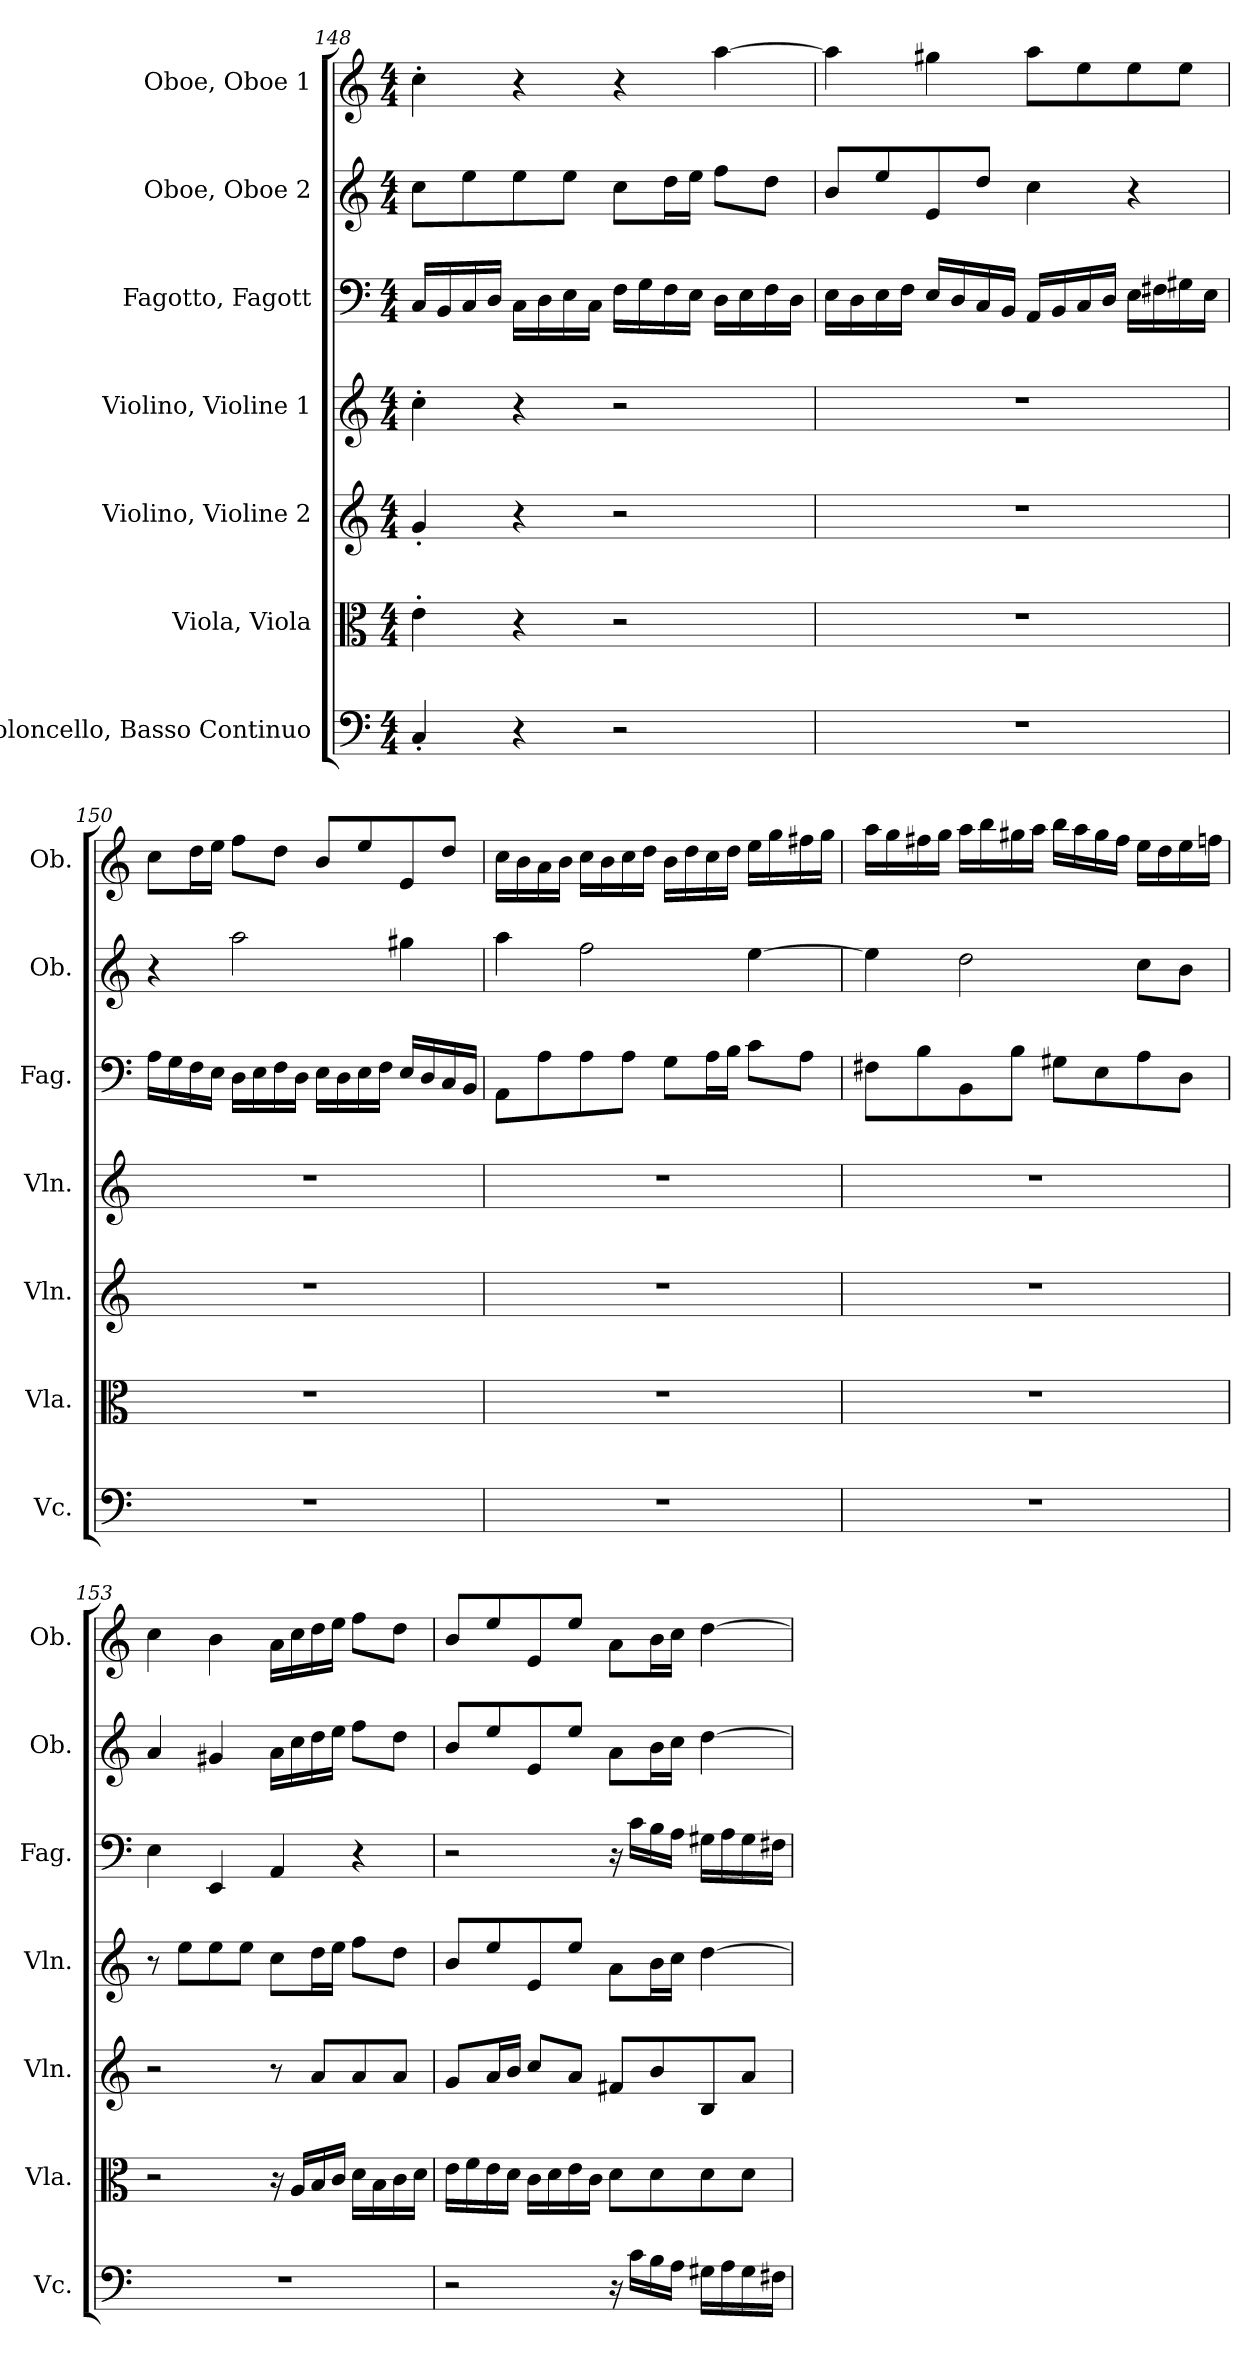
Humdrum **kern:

**kern	**kern	**kern	**kern	**kern	**kern	**kern
*part7	*part6	*part5	*part4	*part3	*part2	*part1
*staff7	*staff6	*staff5	*staff4	*staff3	*staff2	*staff1
*I"Violoncello, Basso Continuo	*I"Viola, Viola	*I"Violino, Violine 2	*I"Violino, Violine 1	*I"Fagotto, Fagott	*I"Oboe, Oboe 2	*I"Oboe, Oboe 1
*I'Vc.	*I'Vla.	*I'Vln.	*I'Vln.	*I'Fag.	*I'Ob.	*I'Ob.
*clefF4	*clefC3	*clefG2	*clefG2	*clefF4	*clefG2	*clefG2
*k[]	*k[]	*k[]	*k[]	*k[]	*k[]	*k[]
*M4/4	*M4/4	*M4/4	*M4/4	*M4/4	*M4/4	*M4/4
=148	=148	=148	=148	=148	=148	=148
4C'/	4e'\	4g'/	4cc'\	16C/LL	8cc\L	4cc'\
.	.	.	.	16BB/	.	.
.	.	.	.	16C/	8ee\	.
.	.	.	.	16D/JJ	.	.
4r	4r	4r	4r	16C\LL	8ee\	4r
.	.	.	.	16D\	.	.
.	.	.	.	16E\	8ee\J	.
.	.	.	.	16C\JJ	.	.
2r	2r	2r	2r	16F\LL	8cc\L	4r
.	.	.	.	16G\	.	.
.	.	.	.	16F\	16dd\L	.
.	.	.	.	16E\JJ	16ee\JJ	.
.	.	.	.	16D\LL	8ff\L	[4aa\
.	.	.	.	16E\	.	.
.	.	.	.	16F\	8dd\J	.
.	.	.	.	16D\JJ	.	.
!!LO:PB:g=z
=149	=149	=149	=149	=149	=149	=149
1r	1r	1r	1r	16E\LL	8b/L	4aa\]
.	.	.	.	16D\	.	.
.	.	.	.	16E\	8ee/	.
.	.	.	.	16F\JJ	.	.
.	.	.	.	16E/LL	8e/	4gg#X\
.	.	.	.	16D/	.	.
.	.	.	.	16C/	8dd/J	.
.	.	.	.	16BB/JJ	.	.
.	.	.	.	16AA/LL	4cc\	8aa\L
.	.	.	.	16BB/	.	.
.	.	.	.	16C/	.	8ee\
.	.	.	.	16D/JJ	.	.
.	.	.	.	16E\LL	4r	8ee\
.	.	.	.	16F#X\	.	.
.	.	.	.	16G#X\	.	8ee\J
.	.	.	.	16E\JJ	.	.
=150	=150	=150	=150	=150	=150	=150
1r	1r	1r	1r	16A\LL	4r	8cc\L
.	.	.	.	16G\	.	.
.	.	.	.	16F\	.	16dd\L
.	.	.	.	16E\JJ	.	16ee\JJ
.	.	.	.	16D\LL	2aa\	8ff\L
.	.	.	.	16E\	.	.
.	.	.	.	16F\	.	8dd\J
.	.	.	.	16D\JJ	.	.
.	.	.	.	16E\LL	.	8b/L
.	.	.	.	16D\	.	.
.	.	.	.	16E\	.	8ee/
.	.	.	.	16F\JJ	.	.
.	.	.	.	16E/LL	4gg#X\	8e/
.	.	.	.	16D/	.	.
.	.	.	.	16C/	.	8dd/J
.	.	.	.	16BB/JJ	.	.
!!LO:PB:g=z
=151	=151	=151	=151	=151	=151	=151
1r	1r	1r	1r	8AA\L	4aa\	16cc\LL
.	.	.	.	.	.	16b\
.	.	.	.	8A\	.	16a\
.	.	.	.	.	.	16b\JJ
.	.	.	.	8A\	2ff\	16cc\LL
.	.	.	.	.	.	16b\
.	.	.	.	8A\J	.	16cc\
.	.	.	.	.	.	16dd\JJ
.	.	.	.	8G\L	.	16b\LL
.	.	.	.	.	.	16dd\
.	.	.	.	16A\L	.	16cc\
.	.	.	.	16B\JJ	.	16dd\JJ
.	.	.	.	8c\L	[4ee\	16ee\LL
.	.	.	.	.	.	16gg\
.	.	.	.	8A\J	.	16ff#X\
.	.	.	.	.	.	16gg\JJ
=152	=152	=152	=152	=152	=152	=152
1r	1r	1r	1r	8F#X\L	4ee\]	16aa\LL
.	.	.	.	.	.	16gg\
.	.	.	.	8B\	.	16ff#X\
.	.	.	.	.	.	16gg\JJ
.	.	.	.	8BB\	2dd\	16aa\LL
.	.	.	.	.	.	16bb\
.	.	.	.	8B\J	.	16gg#X\
.	.	.	.	.	.	16aa\JJ
.	.	.	.	8G#X\L	.	16bb\LL
.	.	.	.	.	.	16aa\
.	.	.	.	8E\	.	16gg#\
.	.	.	.	.	.	16ff#\JJ
.	.	.	.	8A\	8cc\L	16ee\LL
.	.	.	.	.	.	16dd\
.	.	.	.	8D\J	8b\J	16ee\
.	.	.	.	.	.	16ffn\JJ
!!LO:PB:g=z
=153	=153	=153	=153	=153	=153	=153
1r	2r	2r	8r	4E\	4a/	4cc\
.	.	.	8ee\L	.	.	.
.	.	.	8ee\	4EE/	4g#X/	4b\
.	.	.	8ee\J	.	.	.
.	16r	8r	8cc\L	4AA/	16a\LL	16a\LL
.	16A/LL	.	.	.	16cc\	16cc\
.	16B/	8a/L	16dd\L	.	16dd\	16dd\
.	16c/JJ	.	16ee\JJ	.	16ee\JJ	16ee\JJ
.	16d\LL	8a/	8ff\L	4r	8ff\L	8ff\L
.	16B\	.	.	.	.	.
.	16c\	8a/J	8dd\J	.	8dd\J	8dd\J
.	16d\JJ	.	.	.	.	.
=154	=154	=154	=154	=154	=154	=154
2r	16e\LL	8g/L	8b/L	2r	8b/L	8b/L
.	16f\	.	.	.	.	.
.	16e\	16a/L	8ee/	.	8ee/	8ee/
.	16d\JJ	16b/JJ	.	.	.	.
.	16c\LL	8cc/L	8e/	.	8e/	8e/
.	16d\	.	.	.	.	.
.	16e\	8a/J	8ee/J	.	8ee/J	8ee/J
.	16c\JJ	.	.	.	.	.
16r	8d\L	8f#X/L	8a\L	16r	8a\L	8a\L
16c\LL	.	.	.	16c\LL	.	.
16B\	8d\	8b/	16b\L	16B\	16b\L	16b\L
16A\JJ	.	.	16cc\JJ	16A\JJ	16cc\JJ	16cc\JJ
16G#X\LL	8d\	8B/	[4dd\	16G#X\LL	[4dd\	[4dd\
16A\	.	.	.	16A\	.	.
16G#\	8d\J	8a/J	.	16G#\	.	.
16F#X\JJ	.	.	.	16F#X\JJ	.	.
=	=	=	=	=	=	=
*-	*-	*-	*-	*-	*-	*-
